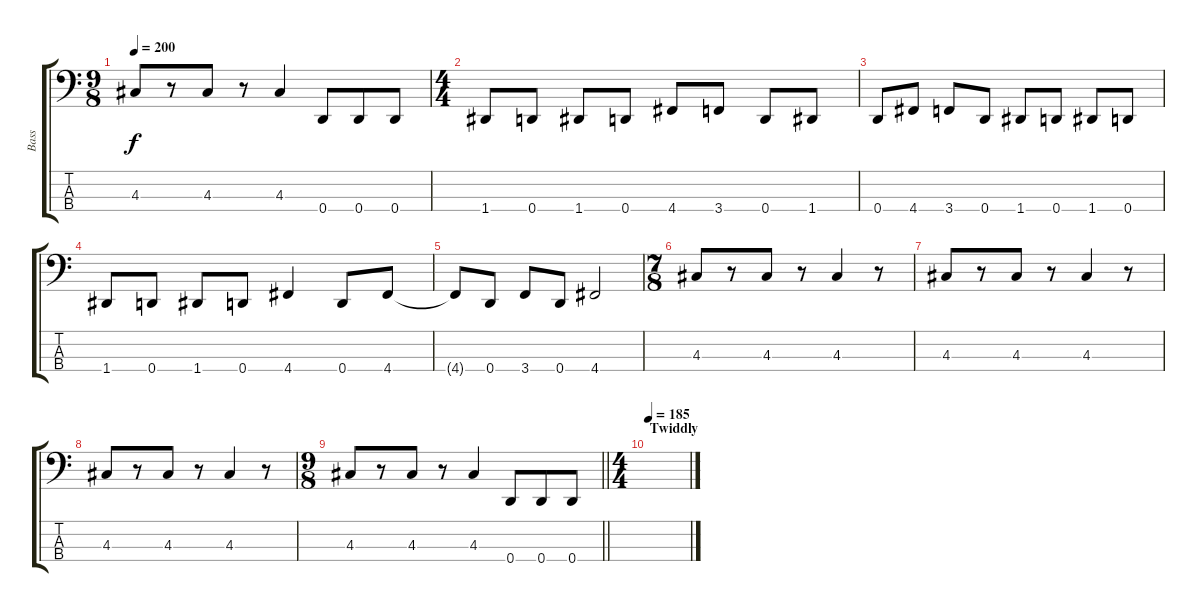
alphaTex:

\track ("Bass" "Bass") {instrument electricbassfinger}
\staff {score tabs}
\tuning (G2 D2 A1 D1) {hide}
\ts (9 8)
\tempo 200
\clef f4
\ks c
4.3.8{dy f} r.8 4.3.8 r.8 4.3.4 0.4.8 0.4.8 0.4.8 |
\ts (4 4)
1.4.8 0.4.8 1.4.8 0.4.8 4.4.8 3.4.8 0.4.8 1.4.8 |
0.4.8 4.4.8 3.4.8 0.4.8 1.4.8 0.4.8 1.4.8 0.4.8 |
1.4.8 0.4.8 1.4.8 0.4.8 4.4.4 0.4.8 4.4.8 |
4.4{t}.8 0.4.8 3.4.8 0.4.8 4.4.2 |
\ts (7 8)
4.3.8 r.8 4.3.8 r.8 4.3.4 r.8 |
4.3.8 r.8 4.3.8 r.8 4.3.4 r.8 |
4.3.8 r.8 4.3.8 r.8 4.3.4 r.8 |
\ts (9 8)
\barLineRight lightlight
4.3.8 r.8 4.3.8 r.8 4.3.4 0.4.8 0.4.8 0.4.8 |
\ts (4 4)
\section ("" "Twiddly")
\tempo 185
